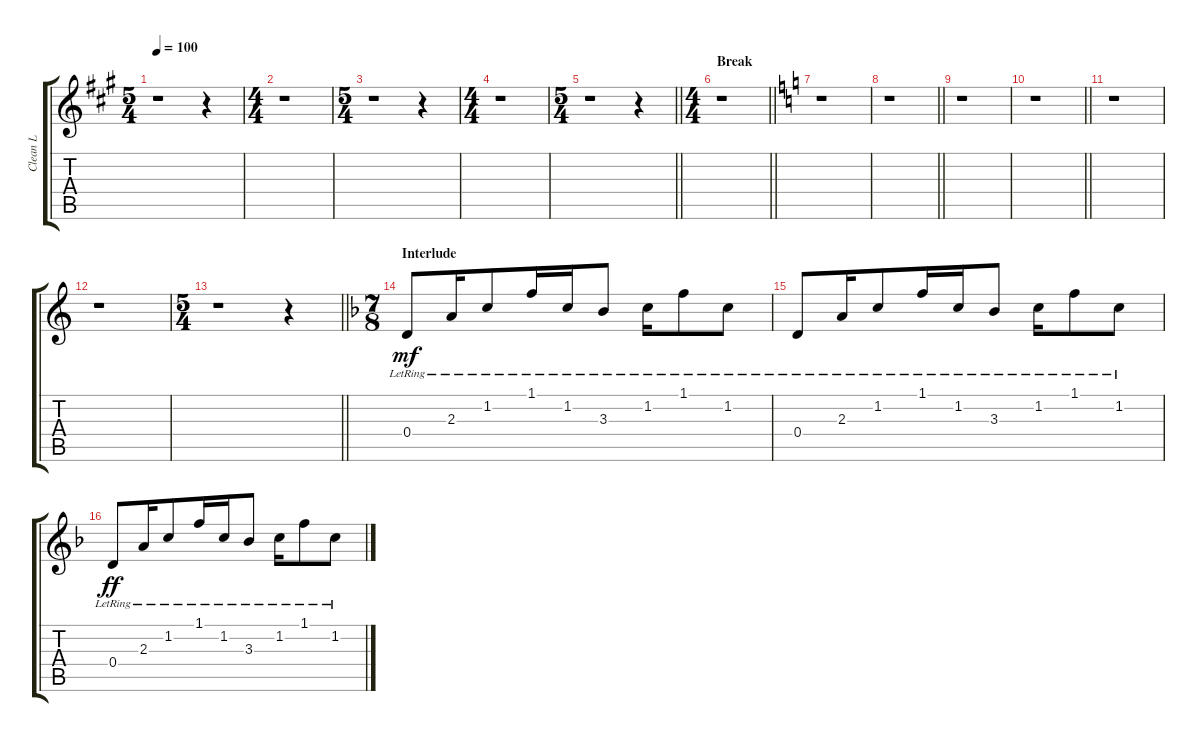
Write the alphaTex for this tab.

\track ("Clean L" "Clean L") {instrument acousticguitarnylon}
\staff {score tabs}
\tuning (E4 B3 G3 D3 A2 D2) {hide}
\ts (5 4)
\tempo 100
\clef g2
\ks a
r.1{dy mf} r.4 |
\ts (4 4)
r.1 |
\ts (5 4)
r.1 r.4 |
\ts (4 4)
r.1 |
\ts (5 4)
\barLineRight lightlight
r.1 r.4 |
\ts (4 4)
\section ("" "Break")
\barLineRight lightlight
r.1 |
\ks c
r.1 |
\barLineRight lightlight
r.1 |
r.1 |
\barLineRight lightlight
r.1 |
r.1 |
r.1 |
\ts (5 4)
\barLineRight lightlight
r.1 r.4 |
\ts (7 8)
\section ("" "Interlude")
\ks f
0.4{lr}.8 2.3{lr}.16 1.2{lr}.8 1.1{lr}.16 1.2{lr}.16 3.3{lr}.8 1.2{lr}.16 1.1{lr}.8 1.2{lr}.8 |
0.4{lr}.8 2.3{lr}.16 1.2{lr}.8 1.1{lr}.16 1.2{lr}.16 3.3{lr}.8 1.2{lr}.16 1.1{lr}.8 1.2{lr}.8 |
0.4{lr}.8{dy ff} 2.3{lr}.16 1.2{lr}.8 1.1{lr}.16 1.2{lr}.16 3.3{lr}.8 1.2{lr}.16 1.1{lr}.8 1.2{lr}.8
